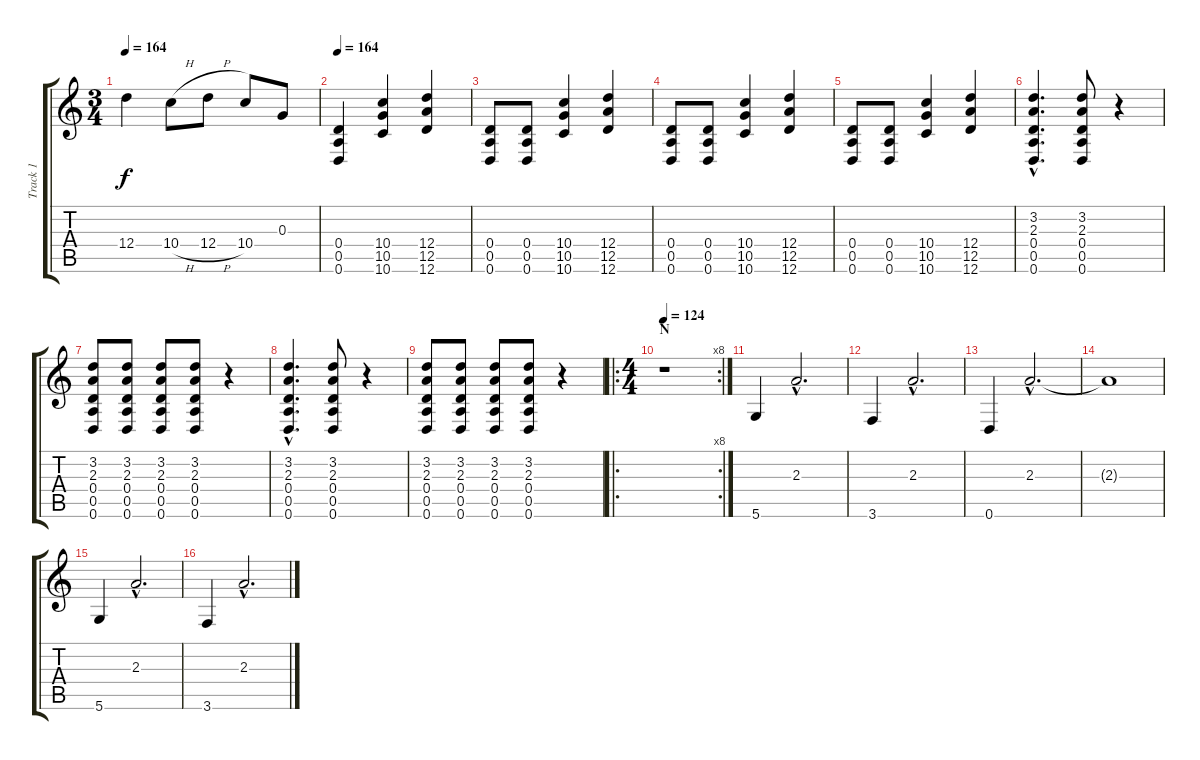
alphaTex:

\track ("Track 1" "Track 1") {instrument electricguitarclean}
\staff {score tabs}
\tuning (E4 B3 G3 D3 A2 D2) {hide}
\ts (3 4)
\tempo 164
\clef g2
\ks c
12.4.4{dy f} 10.4{h}.8 12.4{h}.8 10.4.8 0.3.8 |
\tempo 164
(0.4 0.5 0.6).4{instrument distortionguitar} (10.4 10.5 10.6).4 (12.4 12.5 12.6).4 |
(0.4 0.5 0.6).8 (0.4 0.5 0.6).8 (10.4 10.5 10.6).4 (12.4 12.5 12.6).4 |
(0.4 0.5 0.6).8 (0.4 0.5 0.6).8 (10.4 10.5 10.6).4 (12.4 12.5 12.6).4 |
(0.4 0.5 0.6).8 (0.4 0.5 0.6).8 (10.4 10.5 10.6).4 (12.4 12.5 12.6).4 |
(3.2{hac} 2.3{hac} 0.4{hac} 0.5{hac} 0.6{hac}).4{d} (3.2 2.3 0.4 0.5 0.6).8 r.4 |
(3.2 2.3 0.4 0.5 0.6).8 (3.2 2.3 0.4 0.5 0.6).8 (3.2 2.3 0.4 0.5 0.6).8 (3.2 2.3 0.4 0.5 0.6).8 r.4 |
(3.2{hac} 2.3{hac} 0.4{hac} 0.5{hac} 0.6{hac}).4{d} (3.2 2.3 0.4 0.5 0.6).8 r.4 |
(3.2 2.3 0.4 0.5 0.6).8 (3.2 2.3 0.4 0.5 0.6).8 (3.2 2.3 0.4 0.5 0.6).8 (3.2 2.3 0.4 0.5 0.6).8 r.4 |
\ro
\rc 8
\ts (4 4)
\section ("" "N")
\tempo 124
r.1{instrument electricguitarclean} |
5.6.4 2.3{hac}.2{d} |
3.6.4 2.3{hac}.2{d} |
0.6.4 2.3{hac}.2{d} |
2.3{t}.1 |
5.6.4 2.3{hac}.2{d} |
3.6.4 2.3{hac}.2{d}
